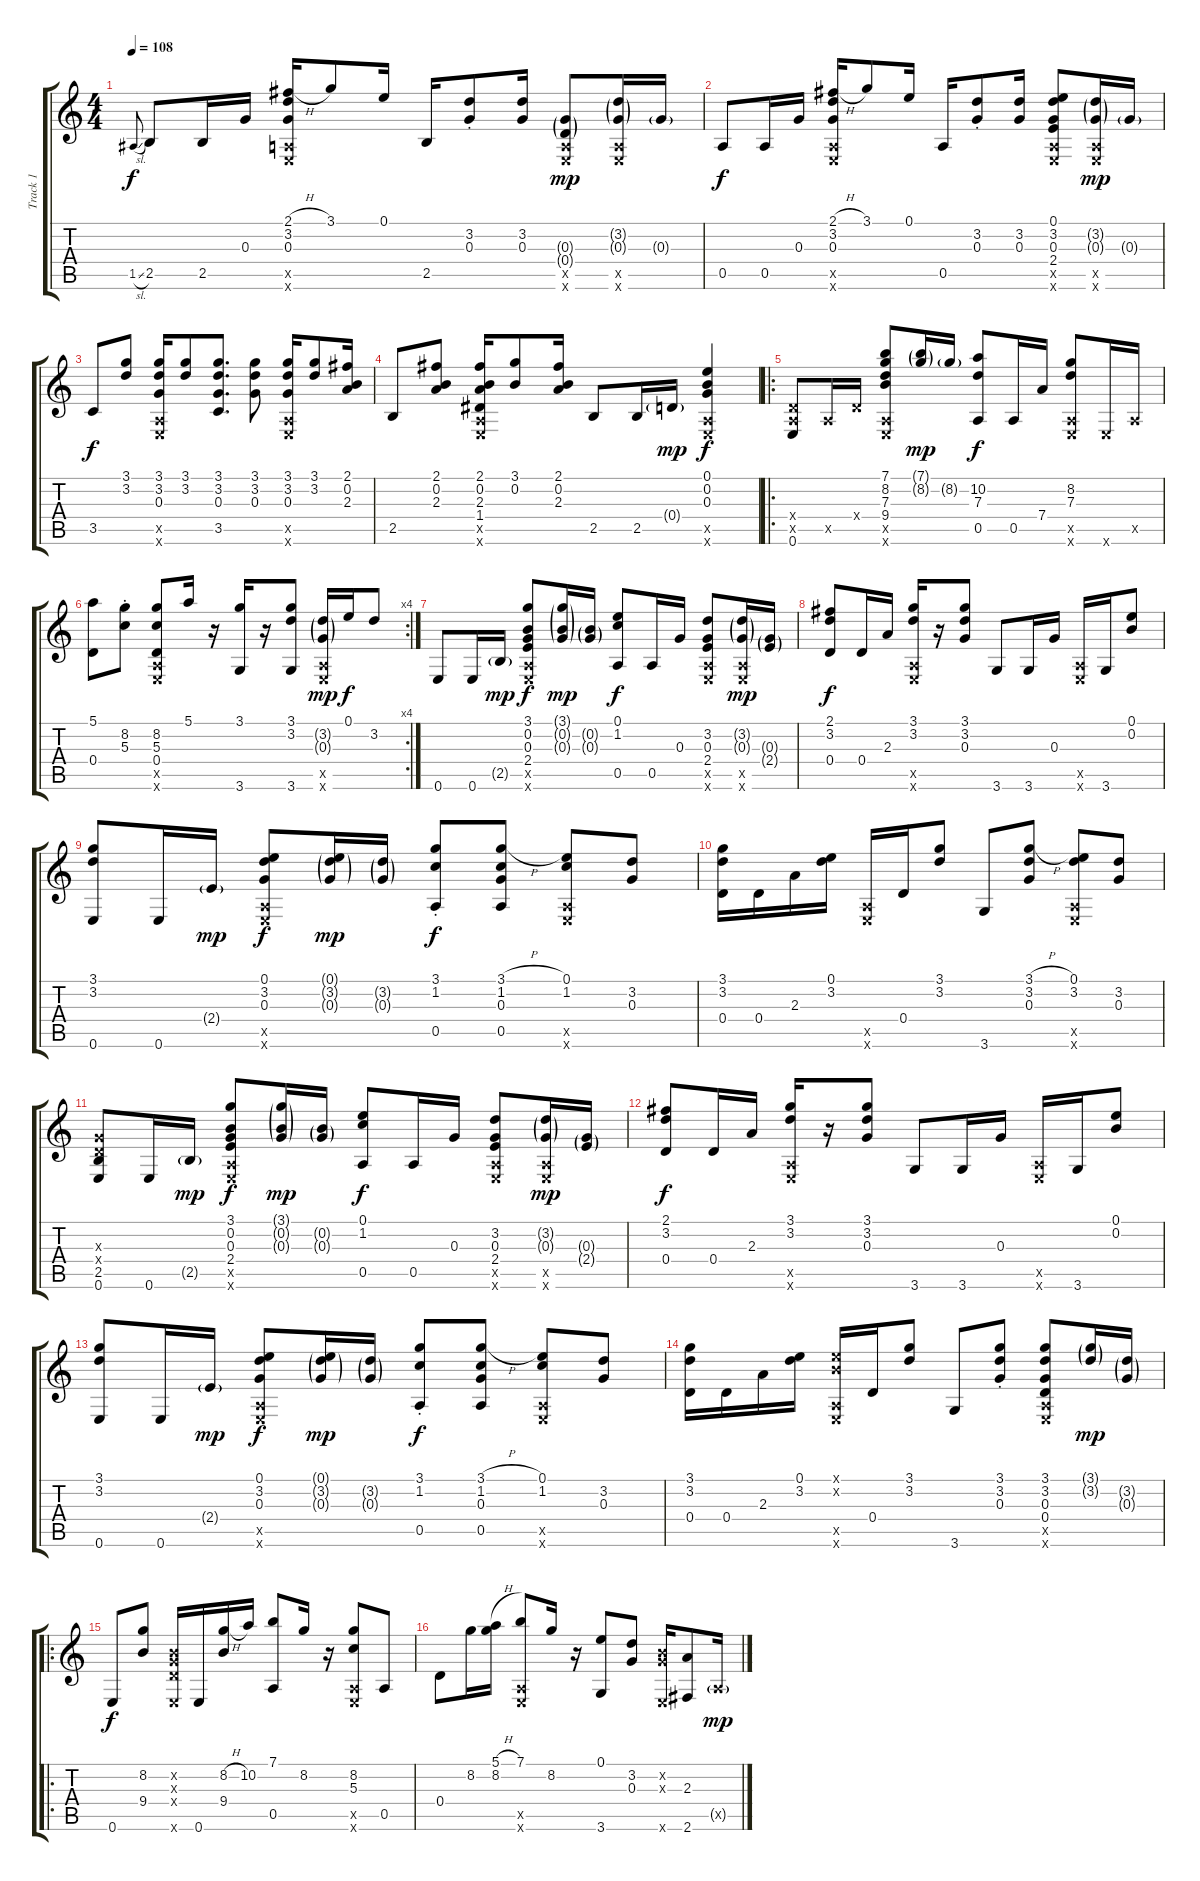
\track ("Track 1" "Track 1") {instrument acousticguitarsteel}
\staff {score tabs}
\tuning (E4 B3 G3 D3 A2 E2) {hide}
\ts (4 4)
\tempo 108
\clef g2
\ks c
1.5{sl}.8{gr onbeat dy f} 2.5.8 2.5.16 0.3.16 (2.1{h} 3.2 0.3 0.5{x} 0.6{x}).16 3.1.8 0.1.16 2.5.16 (3.2{st} 0.3{st}).8 (3.2 0.3).16 (0.3{g} 0.4{g} 0.5{x} 0.6{x}).8{dy mp} (3.2{g} 0.3{g} 0.5{x} 0.6{x}).16 0.3{g}.16 |
0.5.8{dy f} 0.5.16 0.3.16 (2.1{h} 3.2 0.3 0.5{x} 0.6{x}).16 3.1.8 0.1.16 0.5.16 (3.2{st} 0.3{st}).8 (3.2 0.3).16 (0.1 3.2 0.3 2.4 0.5{x} 0.6{x}).8 (3.2{g} 0.3{g} 0.5{x} 0.6{x}).16{dy mp} 0.3{g}.16 |
3.5.8{dy f} (3.1 3.2).8 (3.1 3.2 0.3 0.5{x} 0.6{x}).16 (3.1 3.2).8 (3.1 3.2 0.3 3.5).8{d} (3.1 3.2 0.3).8 (3.1 3.2 0.3 0.5{x} 0.6{x}).16 (3.1 3.2).8 (2.1 0.2 2.3).16 |
2.5.8 (2.1 0.2 2.3).8 (2.1 0.2 2.3 1.4 0.5{x} 0.6{x}).16 (3.1 0.2).8 (2.1 0.2 2.3).16 2.5.8 2.5.16 0.4{g}.16{dy mp} (0.1 0.2 0.3 0.5{x} 0.6{x}).4{dy f} |
\ro
(0.4{x} 0.5{x} 0.6).8 0.5{x}.16 0.4{x}.16 (7.1 8.2 7.3 9.4 0.5{x} 0.6{x}).8 (7.1{g} 8.2{g}).16{dy mp} 8.2{g}.16 (10.2 7.3 0.5).8{dy f} 0.5.16 7.4.16 (8.2 7.3 0.5{x} 0.6{x}).8 0.6{x}.16 0.5{x}.16 |
\rc 4
(5.1 0.4).8 (8.2{st} 5.3{st}).8 (8.2 5.3 0.4 0.5{x} 0.6{x}).8 5.1.16 r.16 (3.1 3.6).16 r.16 (3.1 3.2 3.6).8 (3.2{g} 0.3{g} 0.5{x} 0.6{x}).16{dy mp} 0.1.16{dy f} 3.2.8 |
0.6.8 0.6.16 2.5{g}.16{dy mp} (3.1 0.2 0.3 2.4 0.5{x} 0.6{x}).8{dy f} (3.1{g} 0.2{g} 0.3{g}).16{dy mp} (0.2{g} 0.3{g}).16 (0.1 1.2 0.5).8{dy f} 0.5.16 0.3.16 (3.2 0.3 2.4 0.5{x} 0.6{x}).8 (3.2{g} 0.3{g} 0.5{x} 0.6{x}).16{dy mp} (0.3{g} 2.4{g}).16 |
(2.1 3.2 0.4).8{dy f} 0.4.16 2.3.16 (3.1 3.2 0.5{x} 0.6{x}).16 r.16 (3.1 3.2 0.3).8 3.6.8 3.6.16 0.3.16 (0.5{x} 0.6{x}).16 3.6.16 (0.1 0.2).8 |
(3.1 3.2 0.6).8 0.6.16 2.4{g}.16{dy mp} (0.1 3.2 0.3 0.5{x} 0.6{x}).8{dy f} (0.1{g} 3.2{g} 0.3{g}).16{dy mp} (3.2{g} 0.3{g}).16 (3.1{st} 1.2{st} 0.5).8{dy f} (3.1{h} 1.2 0.3 0.5).8 (0.1 1.2 0.5{x} 0.6{x}).8 (3.2 0.3).8 |
(3.1 3.2 0.4).16 0.4.16 2.3.16 (0.1 3.2).16 (0.5{x} 0.6{x}).16 0.4.16 (3.1 3.2).8 3.6.8 (3.1{h} 3.2 0.3).8 (0.1 3.2 0.5{x} 0.6{x}).8 (3.2 0.3).8 |
(0.3{x} 0.4{x} 2.5 0.6).8 0.6.16 2.5{g}.16{dy mp} (3.1 0.2 0.3 2.4 0.5{x} 0.6{x}).8{dy f} (3.1{g} 0.2{g} 0.3{g}).16{dy mp} (0.2{g} 0.3{g}).16 (0.1 1.2 0.5).8{dy f} 0.5.16 0.3.16 (3.2 0.3 2.4 0.5{x} 0.6{x}).8 (3.2{g} 0.3{g} 0.5{x} 0.6{x}).16{dy mp} (0.3{g} 2.4{g}).16 |
(2.1 3.2 0.4).8{dy f} 0.4.16 2.3.16 (3.1 3.2 0.5{x} 0.6{x}).16 r.16 (3.1 3.2 0.3).8 3.6.8 3.6.16 0.3.16 (0.5{x} 0.6{x}).16 3.6.16 (0.1 0.2).8 |
(3.1 3.2 0.6).8 0.6.16 2.4{g}.16{dy mp} (0.1 3.2 0.3 0.5{x} 0.6{x}).8{dy f} (0.1{g} 3.2{g} 0.3{g}).16{dy mp} (3.2{g} 0.3{g}).16 (3.1{st} 1.2{st} 0.5).8{dy f} (3.1{h} 1.2 0.3 0.5).8 (0.1 1.2 0.5{x} 0.6{x}).8 (3.2 0.3).8 |
(3.1 3.2 0.4).16 0.4.16 2.3.16 (0.1 3.2).16 (0.1{x} 0.2{x} 0.5{x} 0.6{x}).16 0.4.16 (3.1 3.2).8 3.6.8 (3.1{st} 3.2{st} 0.3{st}).8 (3.1 3.2 0.3 0.4 0.5{x} 0.6{x}).8 (3.1{g} 3.2{g}).16{dy mp} (3.2{g} 0.3{g}).16 |
\ro
0.6.8{dy f} (8.2 9.4).8 (0.2{x} 0.3{x} 0.4{x} 0.6{x}).16 0.6.16 (8.2{h} 9.4).16 10.2.16 (7.1 0.5).8 8.2.16 r.16 (8.2 5.3 0.5{x} 0.6{x}).8 0.5.8 |
0.4.8 8.2.16 (5.1{h} 8.2).16 (7.1 0.5{x} 0.6{x}).8 8.2.16 r.16 (0.1 3.6).8 (3.2 0.3).8 (0.2{x} 0.3{x} 0.6{x}).16 (2.3 2.6).8 0.5{g x}.16{dy mp}
